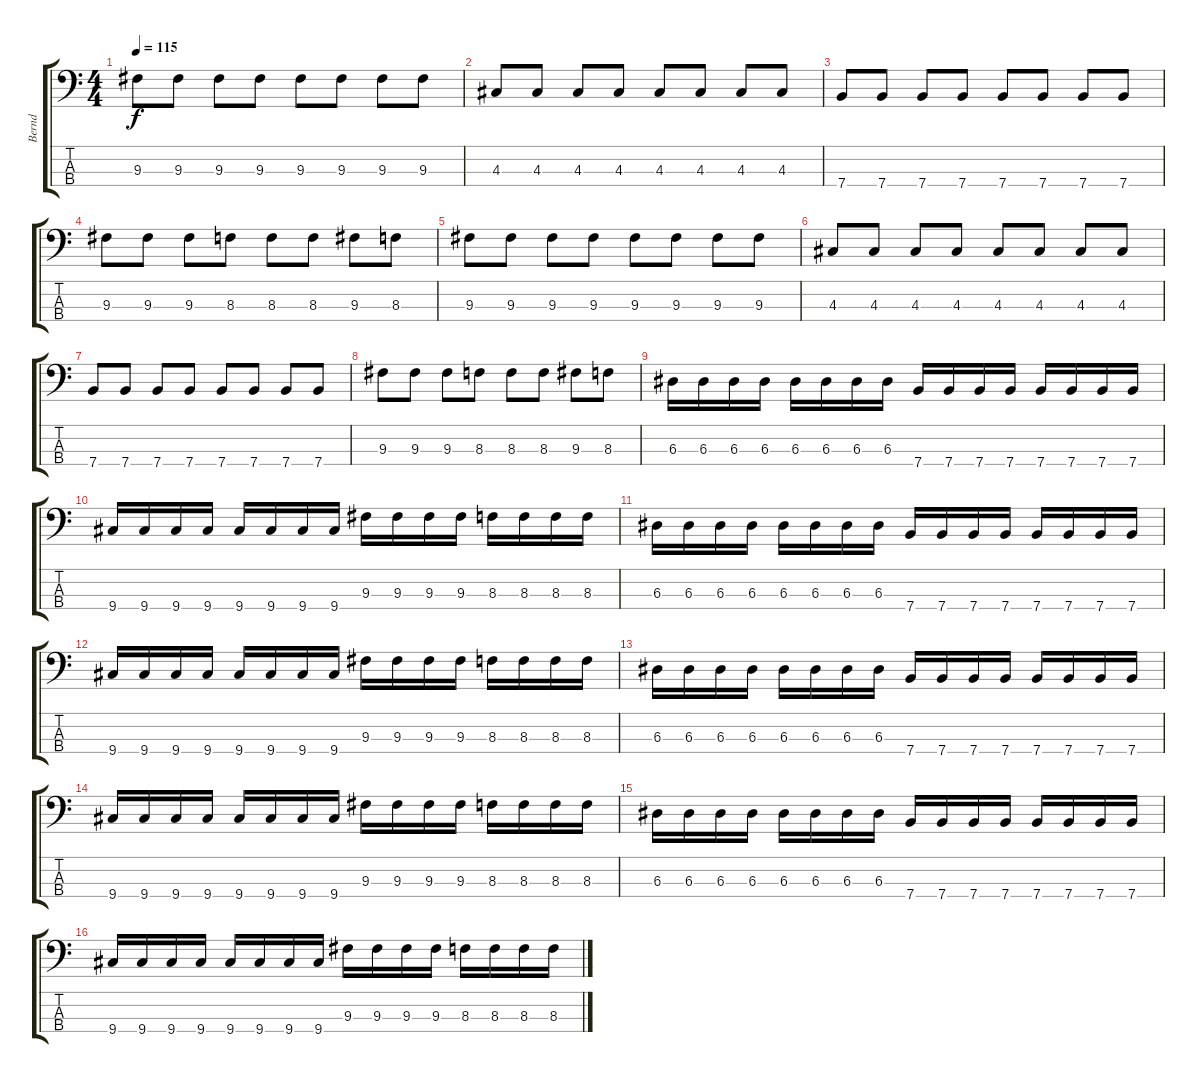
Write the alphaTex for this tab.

\track ("Bernd" "Bernd") {instrument electricbassfinger}
\staff {score tabs}
\tuning (G2 D2 A1 E1) {hide}
\ts (4 4)
\tempo 115
\clef f4
\ks c
9.3.8{dy f} 9.3.8 9.3.8 9.3.8 9.3.8 9.3.8 9.3.8 9.3.8 |
4.3.8 4.3.8 4.3.8 4.3.8 4.3.8 4.3.8 4.3.8 4.3.8 |
7.4.8 7.4.8 7.4.8 7.4.8 7.4.8 7.4.8 7.4.8 7.4.8 |
9.3.8 9.3.8 9.3.8 8.3.8 8.3.8 8.3.8 9.3.8 8.3.8 |
9.3.8 9.3.8 9.3.8 9.3.8 9.3.8 9.3.8 9.3.8 9.3.8 |
4.3.8 4.3.8 4.3.8 4.3.8 4.3.8 4.3.8 4.3.8 4.3.8 |
7.4.8 7.4.8 7.4.8 7.4.8 7.4.8 7.4.8 7.4.8 7.4.8 |
9.3.8 9.3.8 9.3.8 8.3.8 8.3.8 8.3.8 9.3.8 8.3.8 |
6.3.16 6.3.16 6.3.16 6.3.16 6.3.16 6.3.16 6.3.16 6.3.16 7.4.16 7.4.16 7.4.16 7.4.16 7.4.16 7.4.16 7.4.16 7.4.16 |
9.4.16 9.4.16 9.4.16 9.4.16 9.4.16 9.4.16 9.4.16 9.4.16 9.3.16 9.3.16 9.3.16 9.3.16 8.3.16 8.3.16 8.3.16 8.3.16 |
6.3.16 6.3.16 6.3.16 6.3.16 6.3.16 6.3.16 6.3.16 6.3.16 7.4.16 7.4.16 7.4.16 7.4.16 7.4.16 7.4.16 7.4.16 7.4.16 |
9.4.16 9.4.16 9.4.16 9.4.16 9.4.16 9.4.16 9.4.16 9.4.16 9.3.16 9.3.16 9.3.16 9.3.16 8.3.16 8.3.16 8.3.16 8.3.16 |
6.3.16 6.3.16 6.3.16 6.3.16 6.3.16 6.3.16 6.3.16 6.3.16 7.4.16 7.4.16 7.4.16 7.4.16 7.4.16 7.4.16 7.4.16 7.4.16 |
9.4.16 9.4.16 9.4.16 9.4.16 9.4.16 9.4.16 9.4.16 9.4.16 9.3.16 9.3.16 9.3.16 9.3.16 8.3.16 8.3.16 8.3.16 8.3.16 |
6.3.16 6.3.16 6.3.16 6.3.16 6.3.16 6.3.16 6.3.16 6.3.16 7.4.16 7.4.16 7.4.16 7.4.16 7.4.16 7.4.16 7.4.16 7.4.16 |
9.4.16 9.4.16 9.4.16 9.4.16 9.4.16 9.4.16 9.4.16 9.4.16 9.3.16 9.3.16 9.3.16 9.3.16 8.3.16 8.3.16 8.3.16 8.3.16
